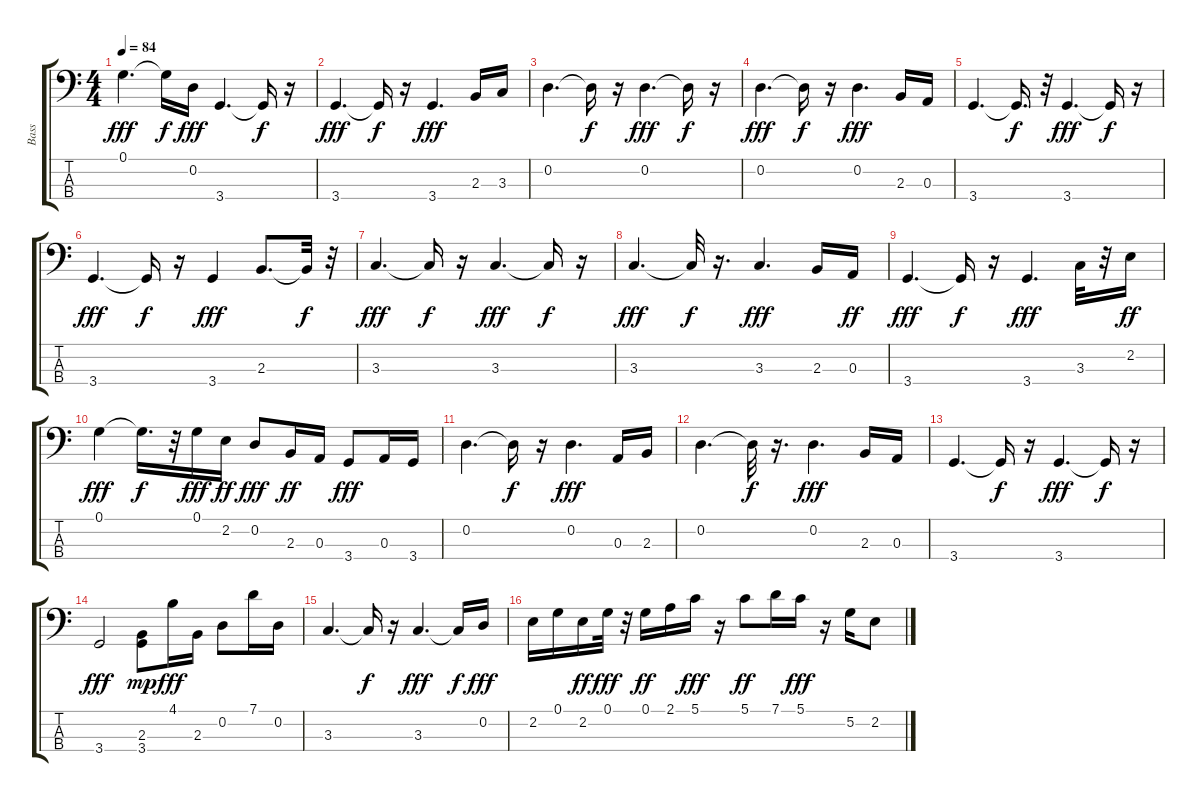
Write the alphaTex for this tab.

\track ("Bass" "Bass") {instrument electricbassfinger}
\staff {score tabs}
\tuning (G2 D2 A1 E1) {hide}
\ts (4 4)
\tempo 84
\clef f4
\ks c
0.1.4{d dy fff} 0.1{t}.16{dy f} 0.2.16{dy fff} 3.4.4{d} 3.4{t}.16{dy f} r.16 |
3.4.4{d dy fff} 3.4{t}.16{dy f} r.16 3.4.4{d dy fff} 2.3.16 3.3.16 |
0.2.4{d} 0.2{t}.16{dy f} r.16 0.2.4{d dy fff} 0.2{t}.16{dy f} r.16 |
0.2.4{d dy fff} 0.2{t}.16{dy f} r.16 0.2.4{d dy fff} 2.3.16 0.3.16 |
3.4.4{d} 3.4{t}.16{d dy f} r.32 3.4.4{d dy fff} 3.4{t}.16{dy f} r.16 |
3.4.4{d dy fff} 3.4{t}.16{dy f} r.16 3.4.4{dy fff} 2.3.8{d} 2.3{t}.32{dy f} r.32 |
3.3.4{d dy fff} 3.3{t}.16{dy f} r.16 3.3.4{d dy fff} 3.3{t}.16{dy f} r.16 |
3.3.4{d dy fff} 3.3{t}.32{dy f} r.16{d} 3.3.4{d dy fff} 2.3.16 0.3.16{dy ff} |
3.4.4{d dy fff} 3.4{t}.16{dy f} r.16 3.4.4{d dy fff} 3.3.32 r.32 2.2.16{dy ff} |
0.1.4{dy fff} 0.1{t}.16{d dy f} r.32 0.1.16{dy fff} 2.2.16{dy ff} 0.2.8{dy fff} 2.3.16{dy ff} 0.3.16 3.4.8{dy fff} 0.3.16 3.4.16 |
0.2.4{d} 0.2{t}.16{dy f} r.16 0.2.4{d dy fff} 0.3.16 2.3.16 |
0.2.4{d} 0.2{t}.32{dy f} r.16{d} 0.2.4{d dy fff} 2.3.16 0.3.16 |
3.4.4{d} 3.4{t}.16{dy f} r.16 3.4.4{d dy fff} 3.4{t}.16{dy f} r.16 |
3.4.2{dy fff} (2.3 3.4).8{dy mp} 4.1.16{dy fff} 2.3.16 0.2.8 7.1.16 0.2.16 |
3.3.4{d} 3.3{t}.16{dy f} r.16 3.3.4{d dy fff} 3.3{t}.16{dy f} 0.2.16{dy fff} |
2.2.16 0.1.16 2.2.16{dy ff} 0.1.32{dy fff} r.32 0.1.16{dy ff} 2.1.16 5.1.16{dy fff} r.16 5.1.8{dy ff} 7.1.16 5.1.16{dy fff} r.16 5.2.16 2.2.8
